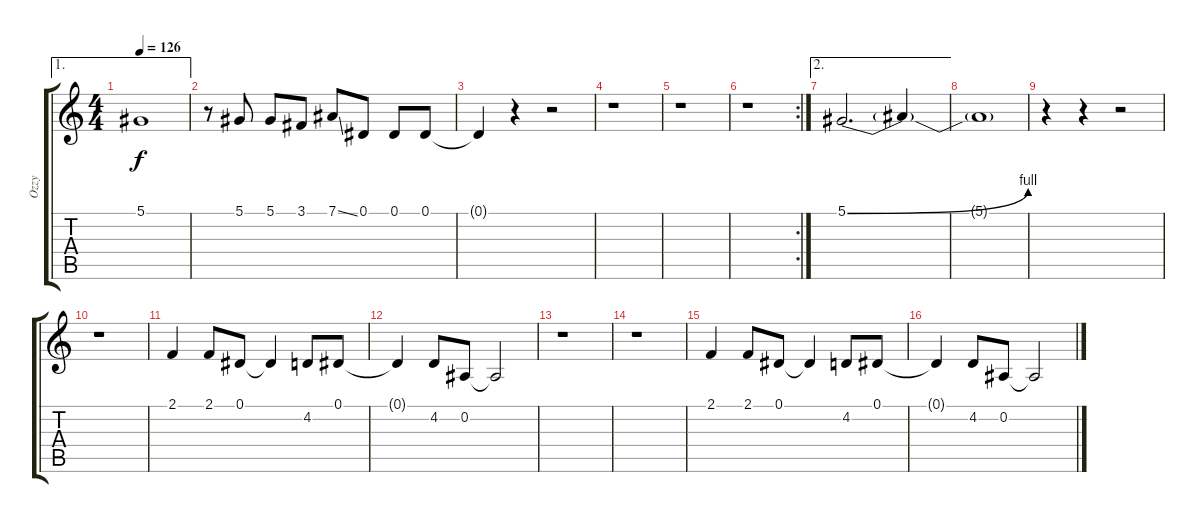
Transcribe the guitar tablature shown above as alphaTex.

\track ("Ozzy" "Ozzy") {instrument lead6voice}
\staff {score tabs}
\tuning (Eb4 Bb3 Gb3 Db3 Ab2 Eb2) {hide}
\ae 1
\ts (4 4)
\tempo 126
\clef g2
\ks c
5.1{t}.1{dy f} |
r.8 5.1.8 5.1.8 3.1.8 7.1{ss}.8 0.1.8 0.1.8 0.1.8 |
0.1{t}.4 r.4 r.2 |
r.1 |
r.1 |
\rc 2
r.1 |
\ae 2
5.1{be (bend 0 0 60 4)}.2{d} 5.1{t}.4 |
5.1{t}.1 |
r.4 r.4 r.2 |
r.1 |
2.1.4 2.1.8 0.1.8 0.1{t}.4 4.2.8 0.1.8 |
0.1{t}.4 4.2.8 0.2.8 0.2{t}.2 |
r.1 |
r.1 |
2.1.4 2.1.8 0.1.8 0.1{t}.4 4.2.8 0.1.8 |
0.1{t}.4 4.2.8 0.2.8 0.2{t}.2
